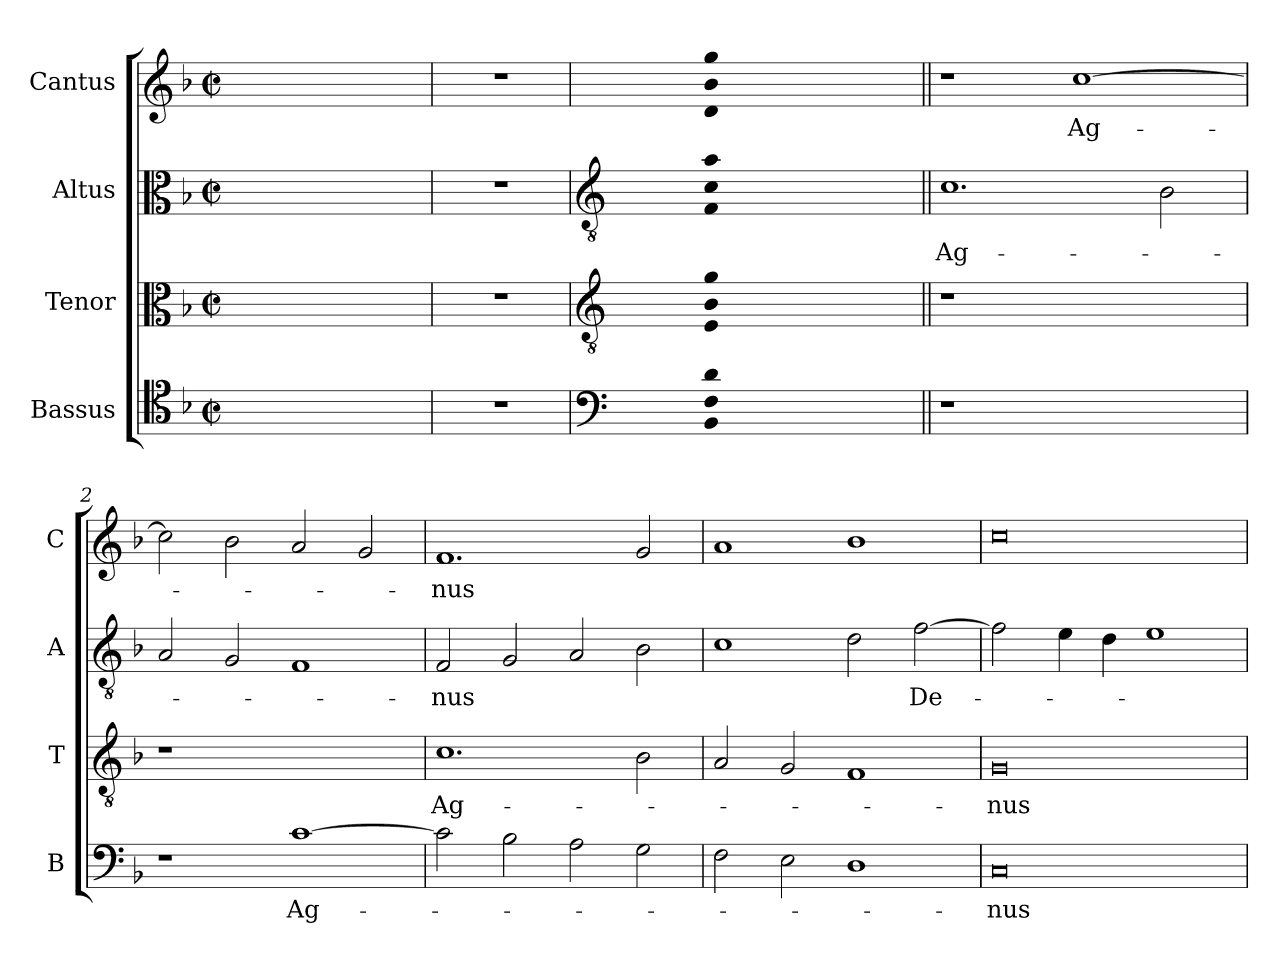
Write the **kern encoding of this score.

**kern	**text	**kern	**text	**kern	**text	**kern	**text
*part4	*part4	*part3	*part3	*part2	*part2	*part1	*part1
*staff4	*staff4	*staff3	*staff3	*staff2	*staff2	*staff1	*staff1
*I"Bassus	*	*I"Tenor	*	*I"Altus	*	*I"Cantus	*
*I'B	*	*I'T	*	*I'A	*	*I'C	*
*clefC4	*	*clefC3	*	*clefC3	*	*clefG2	*
*k[b-]	*	*k[b-]	*	*k[b-]	*	*k[b-]	*
*F:	*	*F:	*	*F:	*	*F:	*
*M2/2	*	*M2/2	*	*M2/2	*	*M2/2	*
*met(c|)	*	*met(c|)	*	*met(c|)	*	*met(c|)	*
=	=	=	=	=	=	=	=
0ryy	.	0ryy	.	0ryy	.	0ryy	.
=1X	=1X	=1X	=1X	=1X	=1X	=1X	=1X
1r	.	1r	.	1r	.	1r	.
=2X	=2X	=2X	=2X	=2X	=2X	=2X	=2X
*clefF4	*	*clefGv2	*	*clefGv2	*	*	*
2ryy	.	2ryy	.	2ryy	.	2ryy	.
!LO:N:n=1:head=solid	!	!	!	!	!	!	!
!LO:N:n=2:head=solid	!	!	!	!	!	!	!
!LO:N:n=3:head=solid	!	!LO:N:n=1:head=solid	!	!	!	!	!
!	!	!LO:N:n=2:head=solid	!	!	!	!	!
!	!	!LO:N:n=3:head=solid	!	!LO:N:n=1:head=solid	!	!	!
!	!	!	!	!LO:N:n=2:head=solid	!	!	!
!	!	!	!	!LO:N:n=3:head=solid	!	!LO:N:n=1:head=solid	!
!	!	!	!	!	!	!LO:N:n=2:head=solid	!
!	!	!	!	!	!	!LO:N:n=3:head=solid	!
1BB-! 1F! 1d!	.	1E! 1B-! 1g!	.	1F! 1c! 1a!	.	1d! 1b-! 1gg!	.
2ryy	.	2ryy	.	2ryy	.	2ryy	.
=1||	=1||	=1||	=1||	=1||	=1||	=1||	=1||
!	!	!	!	!	!LO:LY:b	!	!
1r	.	1r	.	1.c	Ag-	1r	.
!	!	!	!	!	!	!	!LO:LY:b
1ryy	.	1ryy	.	.	.	[1cc	Ag-
.	.	.	.	2B-\	.	.	.
=2	=2	=2	=2	=2	=2	=2	=2
1r	.	1r	.	2A/	.	2cc\]	.
.	.	.	.	2G/	.	2b-\	.
!	!LO:LY:b	!	!	!	!	!	!
[1c	Ag-	1ryy	.	1F	.	2a/	.
.	.	.	.	.	.	2g/	.
=3	=3	=3	=3	=3	=3	=3	=3
!	!	!	!LO:LY:b	!	!	!	!
!	!	!	!	!	!LO:LY:b	!	!
!	!	!	!	!	!	!	!LO:LY:b
2c\]	.	1.c	Ag-	2F/	-nus	1.f	-nus
2B-\	.	.	.	2G/	.	.	.
2A\	.	.	.	2A/	.	.	.
2G\	.	2B-\	.	2B-\	.	2g/	.
=4	=4	=4	=4	=4	=4	=4	=4
2F\	.	2A/	.	1c	.	1a	.
2E\	.	2G/	.	.	.	.	.
1D	.	1F	.	2d\	.	1b-	.
!	!	!	!	!	!LO:LY:b	!	!
.	.	.	.	[2f\	De-	.	.
=5	=5	=5	=5	=5	=5	=5	=5
!	!LO:LY:b	!	!	!	!	!	!
!	!	!	!LO:LY:b	!	!	!	!
0C	-nus	0G	-nus	2f\]	.	0cc	.
.	.	.	.	4e\	.	.	.
.	.	.	.	4d\	.	.	.
.	.	.	.	1e	.	.	.
=	=	=	=	=	=	=	=
*-	*-	*-	*-	*-	*-	*-	*-
